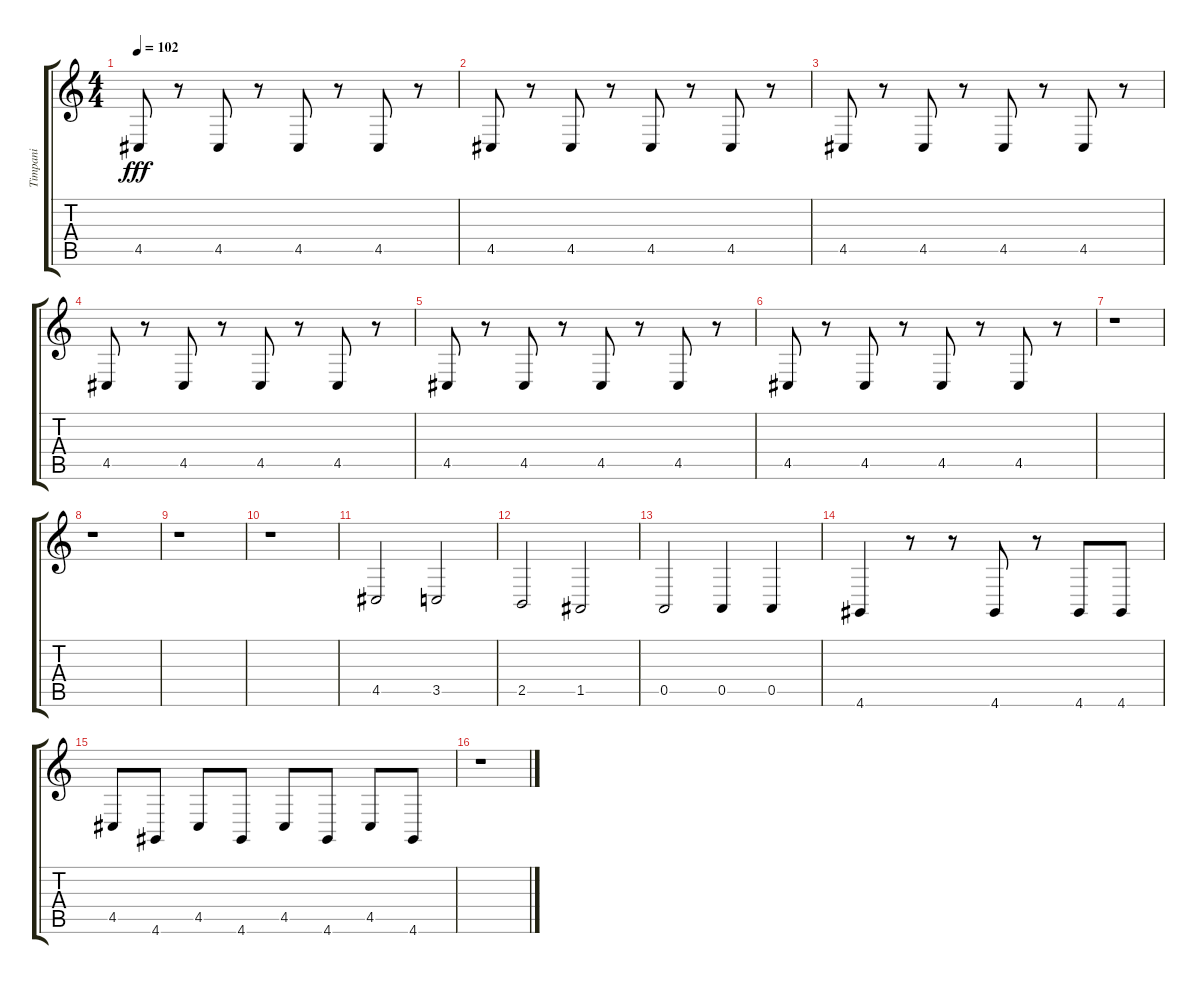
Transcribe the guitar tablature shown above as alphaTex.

\track ("Timpani             " "Timpani   ") {instrument timpani}
\staff {score tabs}
\tuning (E4 B3 G3 D3 A2 E2) {hide}
\ts (4 4)
\tempo 102
\clef g2
\ks c
4.5.8{dy fff} r.8 4.5.8 r.8 4.5.8 r.8 4.5.8 r.8 |
4.5.8 r.8 4.5.8 r.8 4.5.8 r.8 4.5.8 r.8 |
4.5.8 r.8 4.5.8 r.8 4.5.8 r.8 4.5.8 r.8 |
4.5.8 r.8 4.5.8 r.8 4.5.8 r.8 4.5.8 r.8 |
4.5.8 r.8 4.5.8 r.8 4.5.8 r.8 4.5.8 r.8 |
4.5.8 r.8 4.5.8 r.8 4.5.8 r.8 4.5.8 r.8 |
r.1 |
r.1 |
r.1 |
r.1 |
4.5.2 3.5.2 |
2.5.2 1.5.2 |
0.5.2 0.5.4 0.5.4 |
4.6.4 r.8 r.8 4.6.8 r.8 4.6.8 4.6.8 |
4.5.8 4.6.8 4.5.8 4.6.8 4.5.8 4.6.8 4.5.8 4.6.8 |
r.1
